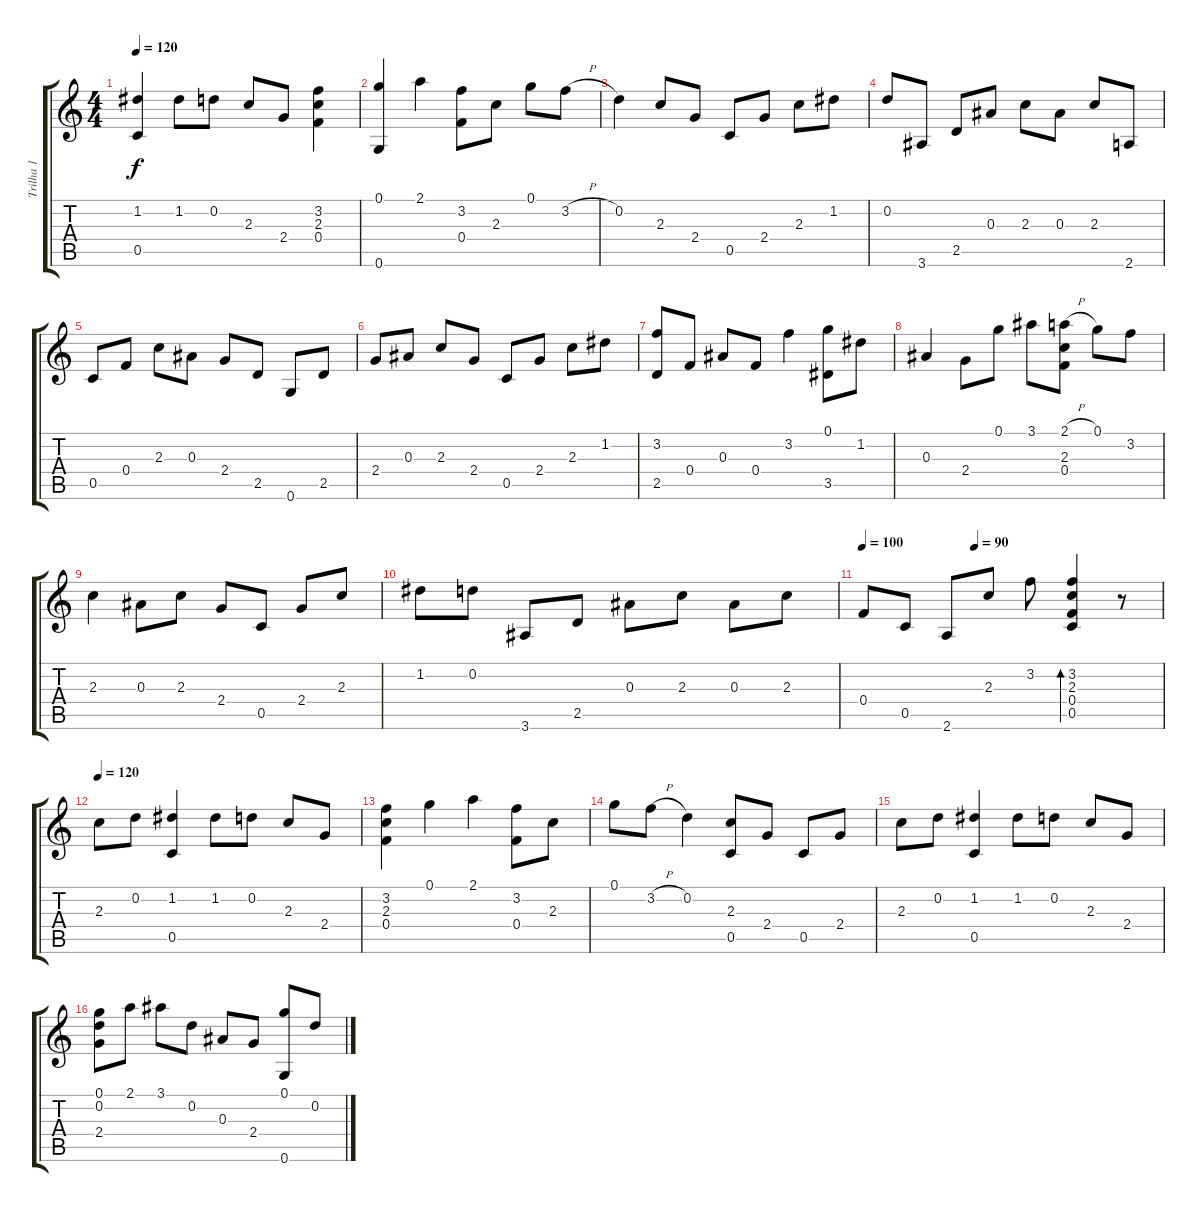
\track ("Trilha 1" "Trilha 1") {instrument acousticguitarsteel}
\staff {score tabs}
\tuning (G4 D4 Bb3 F3 C3 G2) {hide}
\ts (4 4)
\tempo 120
\clef g2
\ks c
(1.2 0.5).4{dy f} 1.2.8 0.2.8 2.3.8 2.4.8 (3.2 2.3 0.4).4 |
(0.1 0.6).4 2.1.4 (3.2 0.4).8 2.3.8 0.1.8 3.2{h}.8 |
0.2.4 2.3.8 2.4.8 0.5.8 2.4.8 2.3.8 1.2.8 |
0.2.8 3.6.8 2.5.8 0.3.8 2.3.8 0.3.8 2.3.8 2.6.8 |
0.5.8 0.4.8 2.3.8 0.3.8 2.4.8 2.5.8 0.6.8 2.5.8 |
2.4.8 0.3.8 2.3.8 2.4.8 0.5.8 2.4.8 2.3.8 1.2.8 |
(3.2 2.5).8 0.4.8 0.3.8 0.4.8 3.2.4 (0.1 3.5).8 1.2.8 |
0.3.4 2.4.8 0.1.8 3.1.8 (2.1{h} 2.3 0.4).8 0.1.8 3.2.8 |
2.3.4 0.3.8 2.3.8 2.4.8 0.5.8 2.4.8 2.3.8 |
1.2.8 0.2.8 3.6.8 2.5.8 0.3.8 2.3.8 0.3.8 2.3.8 |
\tempo 100
\tempo (90 0.375)
0.4.8 0.5.8 2.6.8 2.3.8 3.2.8 (3.2 2.3 0.4 0.5).4{bd 480} r.8 |
\tempo 120
2.3.8 0.2.8 (1.2 0.5).4 1.2.8 0.2.8 2.3.8 2.4.8 |
(3.2 2.3 0.4).4 0.1.4 2.1.4 (3.2 0.4).8 2.3.8 |
0.1.8 3.2{h}.8 0.2.4 (2.3 0.5).8 2.4.8 0.5.8 2.4.8 |
2.3.8 0.2.8 (1.2 0.5).4 1.2.8 0.2.8 2.3.8 2.4.8 |
(0.1 0.2 2.4).8 2.1.8 3.1.8 0.2.8 0.3.8 2.4.8 (0.1 0.6).8 0.2.8
